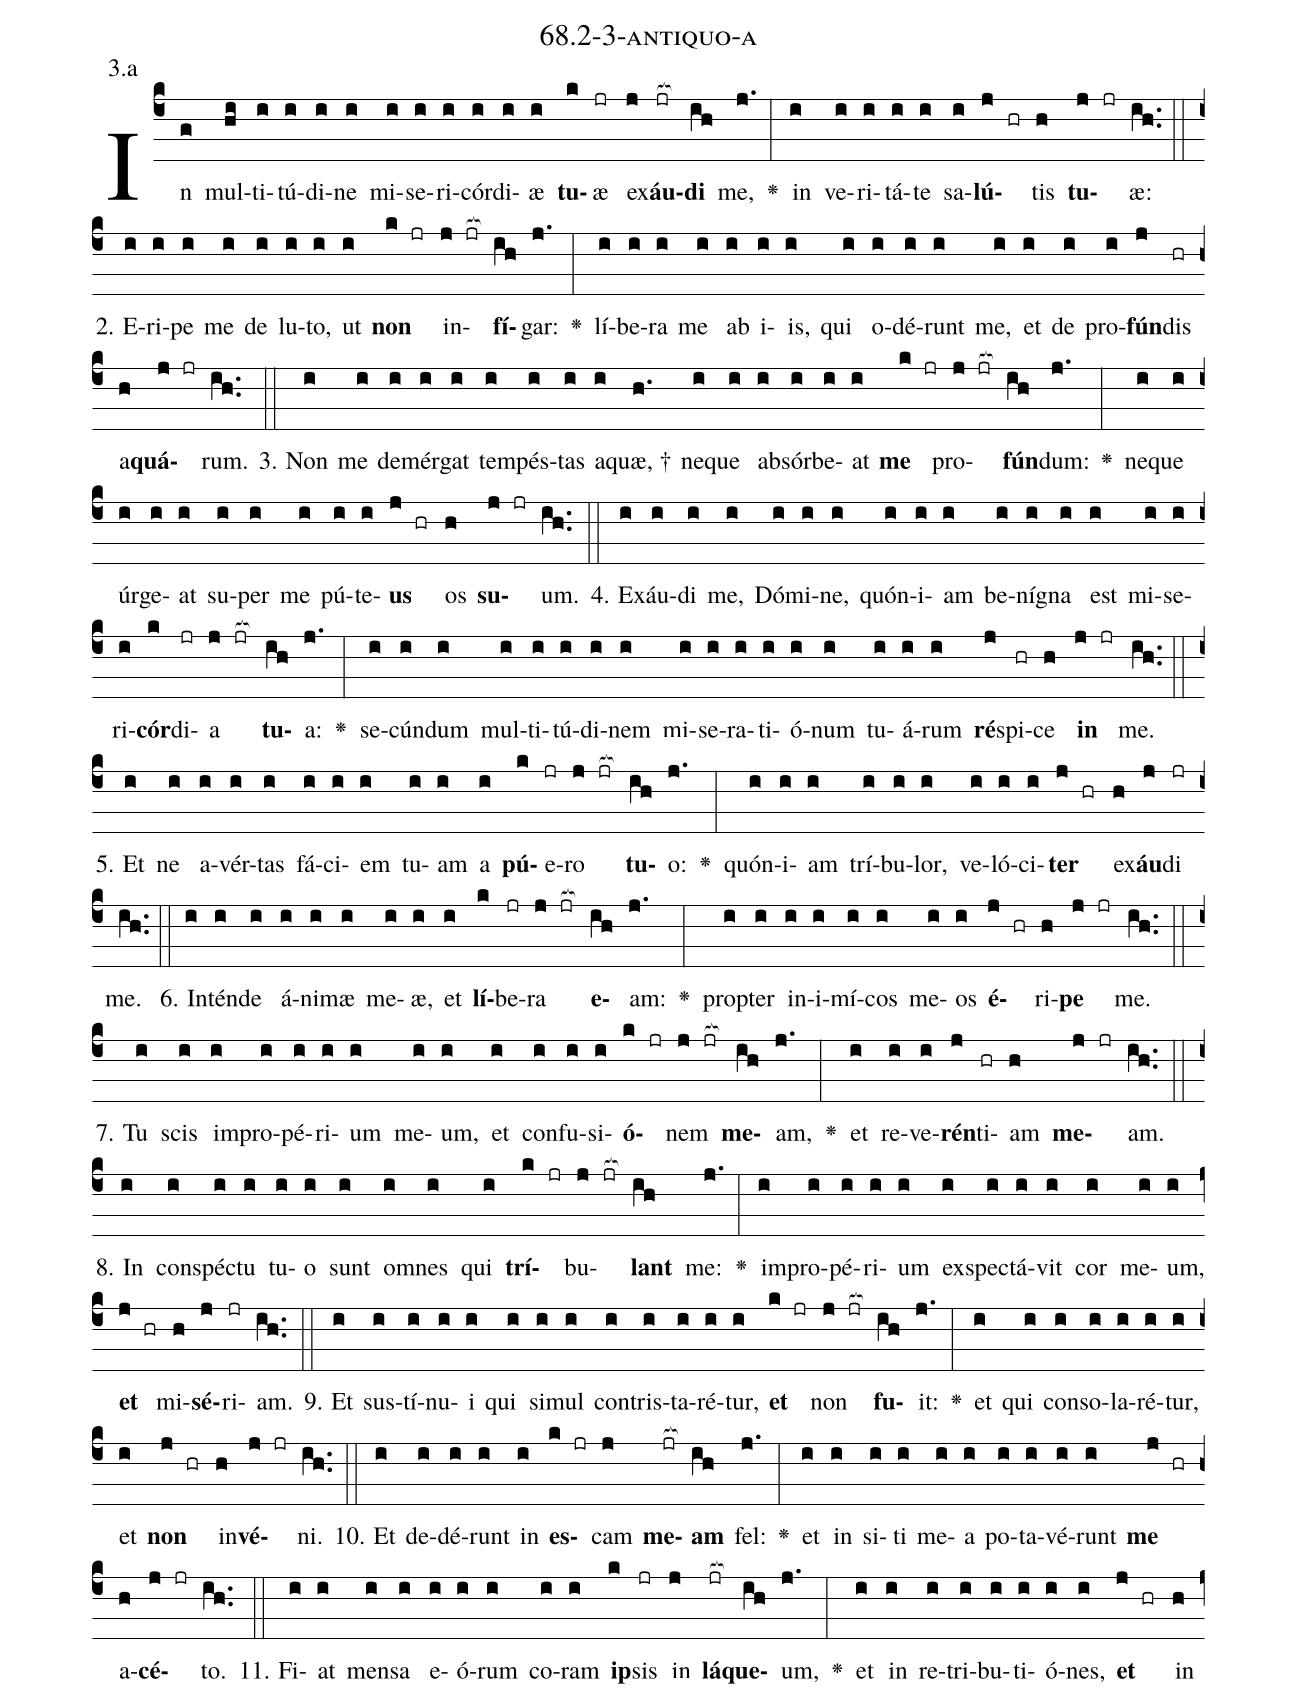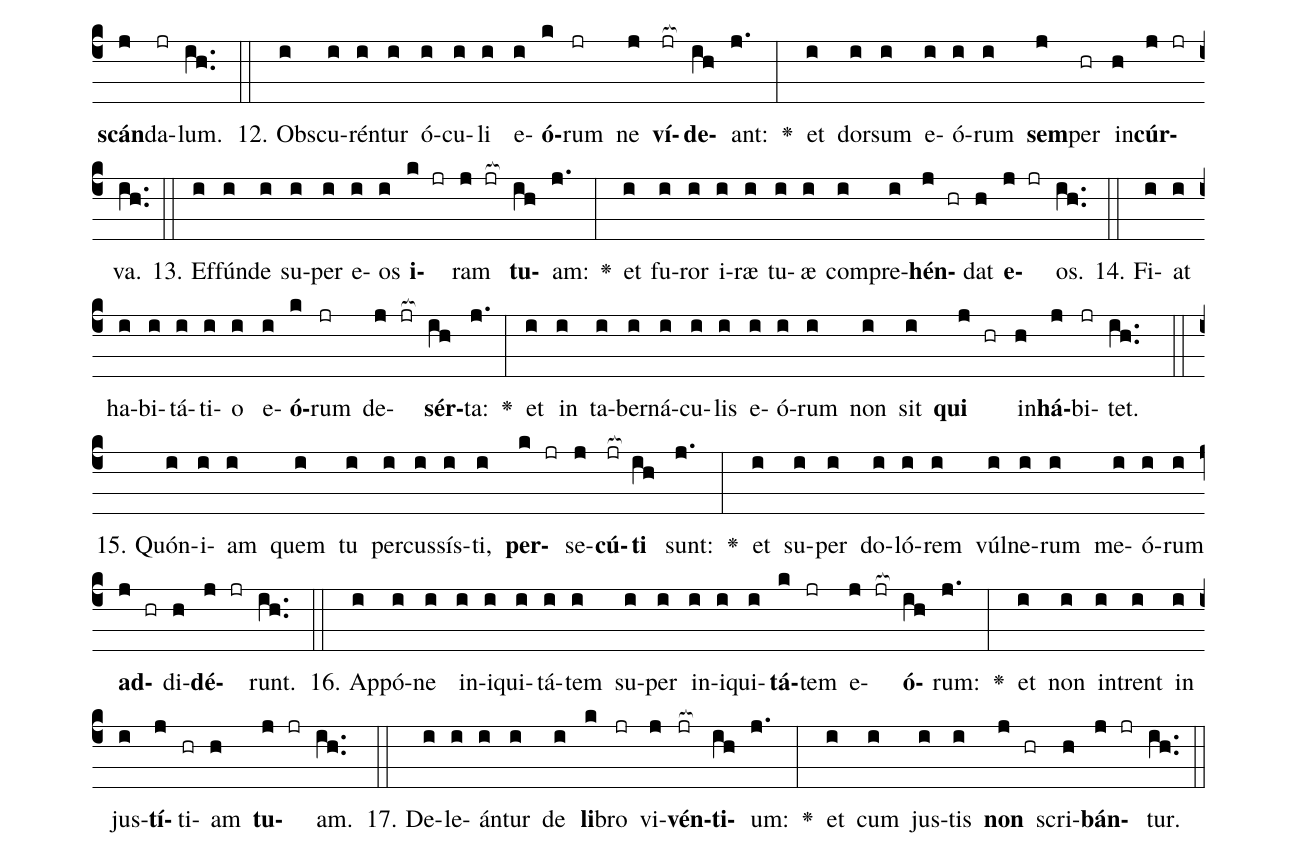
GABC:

name: 68.2-3-antiquo-a;
annotation: 3.a;
%%
(c4)In(g) mul(hi)ti(i)tú(i)di(i)ne(i) mi(i)se(i)ri(i)cór(i)di(i)æ(i) <b>tu</b>(k)æ(jr) ex(j)<b>áu</b>(jr[ocb:1{])<b>di</b>(ih[ocb:0}]) me,(j.) <v>\greheightstar</v>(:) in(i) ve(i)ri(i)tá(i)te(i) sa(i)<b>lú</b>(j hr)tis(h) <b>tu</b>(j jr)æ:(ih..) (::)
2. E(i)ri(i)pe(i) me(i) de(i) lu(i)to,(i) ut(i) <b>non</b>(k jr) in(j jr[ocb:1{])<b>fí</b>(ih[ocb:0}])gar:(j.) <v>\greheightstar</v>(:) lí(i)be(i)ra(i) me(i) ab(i) i(i)is,(i) qui(i) o(i)dé(i)runt(i) me,(i) et(i) de(i) pro(i)<b>fún</b>(j)dis(hr) a(h)<b>quá</b>(j jr)rum.(ih..) (::)
3. Non(i) me(i) de(i)mér(i)gat(i) tem(i)pés(i)tas(i) a(i)quæ, †(h.) ne(i)que(i) ab(i)sór(i)be(i)at(i) <b>me</b>(k jr) pro(j jr[ocb:1{])<b>fún</b>(ih[ocb:0}])dum:(j.) <v>\greheightstar</v>(:) ne(i)que(i) úr(i)ge(i)at(i) su(i)per(i) me(i) pú(i)te(i)<b>us</b>(j hr) os(h) <b>su</b>(j jr)um.(ih..) (::)
4. Ex(i)áu(i)di(i) me,(i) Dó(i)mi(i)ne,(i) quón(i)i(i)am(i) be(i)ní(i)gna(i) est(i) mi(i)se(i)ri(i)<b>cór</b>(k)di(jr)a(j jr[ocb:1{]) <b>tu</b>(ih[ocb:0}])a:(j.) <v>\greheightstar</v>(:) se(i)cún(i)dum(i) mul(i)ti(i)tú(i)di(i)nem(i) mi(i)se(i)ra(i)ti(i)ó(i)num(i) tu(i)á(i)rum(i) <b>ré</b>(j)spi(hr)ce(h) <b>in</b>(j jr) me.(ih..) (::)
5. Et(i) ne(i) a(i)vér(i)tas(i) fá(i)ci(i)em(i) tu(i)am(i) a(i) <b>pú</b>(k)e(jr)ro(j jr[ocb:1{]) <b>tu</b>(ih[ocb:0}])o:(j.) <v>\greheightstar</v>(:) quón(i)i(i)am(i) trí(i)bu(i)lor,(i) ve(i)ló(i)ci(i)<b>ter</b>(j hr) ex(h)<b>áu</b>(j)di(jr) me.(ih..) (::)
6. In(i)tén(i)de(i) á(i)ni(i)mæ(i) me(i)æ,(i) et(i) <b>lí</b>(k)be(jr)ra(j jr[ocb:1{]) <b>e</b>(ih[ocb:0}])am:(j.) <v>\greheightstar</v>(:) prop(i)ter(i) in(i)i(i)mí(i)cos(i) me(i)os(i) <b>é</b>(j hr)ri(h)<b>pe</b>(j jr) me.(ih..) (::)
7. Tu(i) scis(i) im(i)pro(i)pé(i)ri(i)um(i) me(i)um,(i) et(i) con(i)fu(i)si(i)<b>ó</b>(k jr)nem(j jr[ocb:1{]) <b>me</b>(ih[ocb:0}])am,(j.) <v>\greheightstar</v>(:) et(i) re(i)ve(i)<b>rén</b>(j)ti(hr)am(h) <b>me</b>(j jr)am.(ih..) (::)
8. In(i) con(i)spéc(i)tu(i) tu(i)o(i) sunt(i) om(i)nes(i) qui(i) <b>trí</b>(k jr)bu(j jr[ocb:1{])<b>lant</b>(ih[ocb:0}]) me:(j.) <v>\greheightstar</v>(:) im(i)pro(i)pé(i)ri(i)um(i) ex(i)spec(i)tá(i)vit(i) cor(i) me(i)um,(i) <b>et</b>(j hr) mi(h)<b>sé</b>(j)ri(jr)am.(ih..) (::)
9. Et(i) sus(i)tí(i)nu(i)i(i) qui(i) si(i)mul(i) con(i)tris(i)ta(i)ré(i)tur,(i) <b>et</b>(k jr) non(j jr[ocb:1{]) <b>fu</b>(ih[ocb:0}])it:(j.) <v>\greheightstar</v>(:) et(i) qui(i) con(i)so(i)la(i)ré(i)tur,(i) et(i) <b>non</b>(j hr) in(h)<b>vé</b>(j jr)ni.(ih..) (::)
10. Et(i) de(i)dé(i)runt(i) in(i) <b>es</b>(k jr)cam(j) <b>me</b>(jr[ocb:1{])<b>am</b>(ih[ocb:0}]) fel:(j.) <v>\greheightstar</v>(:) et(i) in(i) si(i)ti(i) me(i)a(i) po(i)ta(i)vé(i)runt(i) <b>me</b>(j hr) a(h)<b>cé</b>(j jr)to.(ih..) (::)
11. Fi(i)at(i) men(i)sa(i) e(i)ó(i)rum(i) co(i)ram(i) <b>ip</b>(k)sis(jr) in(j) <b>lá</b>(jr[ocb:1{])<b>que</b>(ih[ocb:0}])um,(j.) <v>\greheightstar</v>(:) et(i) in(i) re(i)tri(i)bu(i)ti(i)ó(i)nes,(i) <b>et</b>(j hr) in(h) <b>scán</b>(j)da(jr)lum.(ih..) (::)
12. Obs(i)cu(i)rén(i)tur(i) ó(i)cu(i)li(i) e(i)<b>ó</b>(k)rum(jr) ne(j) <b>ví</b>(jr[ocb:1{])<b>de</b>(ih[ocb:0}])ant:(j.) <v>\greheightstar</v>(:) et(i) dor(i)sum(i) e(i)ó(i)rum(i) <b>sem</b>(j)per(hr) in(h)<b>cúr</b>(j jr)va.(ih..) (::)
13. Ef(i)fún(i)de(i) su(i)per(i) e(i)os(i) <b>i</b>(k jr)ram(j jr[ocb:1{]) <b>tu</b>(ih[ocb:0}])am:(j.) <v>\greheightstar</v>(:) et(i) fu(i)ror(i) i(i)ræ(i) tu(i)æ(i) com(i)pre(i)<b>hén</b>(j hr)dat(h) <b>e</b>(j jr)os.(ih..) (::)
14. Fi(i)at(i) ha(i)bi(i)tá(i)ti(i)o(i) e(i)<b>ó</b>(k)rum(jr) de(j jr[ocb:1{])<b>sér</b>(ih[ocb:0}])ta:(j.) <v>\greheightstar</v>(:) et(i) in(i) ta(i)ber(i)ná(i)cu(i)lis(i) e(i)ó(i)rum(i) non(i) sit(i) <b>qui</b>(j hr) in(h)<b>há</b>(j)bi(jr)tet.(ih..) (::)
15. Quón(i)i(i)am(i) quem(i) tu(i) per(i)cus(i)sís(i)ti,(i) <b>per</b>(k jr)se(j)<b>cú</b>(jr[ocb:1{])<b>ti</b>(ih[ocb:0}]) sunt:(j.) <v>\greheightstar</v>(:) et(i) su(i)per(i) do(i)ló(i)rem(i) vúl(i)ne(i)rum(i) me(i)ó(i)rum(i) <b>ad</b>(j hr)di(h)<b>dé</b>(j jr)runt.(ih..) (::)
16. Ap(i)pó(i)ne(i) in(i)i(i)qui(i)tá(i)tem(i) su(i)per(i) in(i)i(i)qui(i)<b>tá</b>(k)tem(jr) e(j jr[ocb:1{])<b>ó</b>(ih[ocb:0}])rum:(j.) <v>\greheightstar</v>(:) et(i) non(i) in(i)trent(i) in(i) jus(i)<b>tí</b>(j)ti(hr)am(h) <b>tu</b>(j jr)am.(ih..) (::)
17. De(i)le(i)án(i)tur(i) de(i) <b>li</b>(k)bro(jr) vi(j)<b>vén</b>(jr[ocb:1{])<b>ti</b>(ih[ocb:0}])um:(j.) <v>\greheightstar</v>(:) et(i) cum(i) jus(i)tis(i) <b>non</b>(j hr) scri(h)<b>bán</b>(j jr)tur.(ih..) (::)
